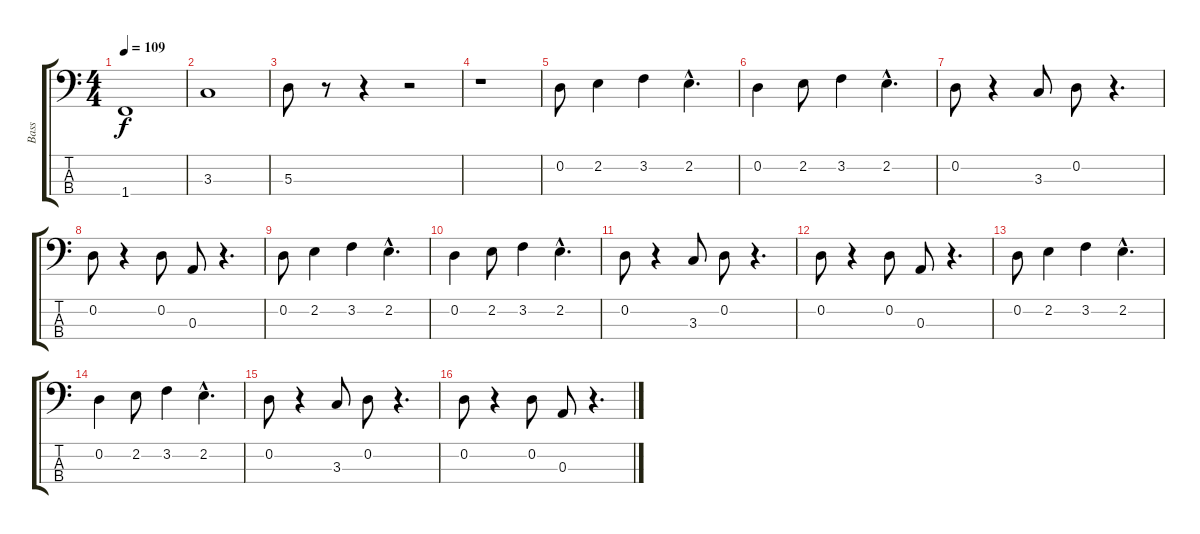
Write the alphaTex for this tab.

\track ("Bass" "Bass") {instrument fretlessbass}
\staff {score tabs}
\tuning (G2 D2 A1 E1) {hide}
\ts (4 4)
\tempo 109
\clef f4
\ks c
1.4.1{dy f} |
3.3.1 |
5.3.8 r.8 r.4 r.2 |
r.1 |
0.2.8 2.2.4 3.2.4 2.2{hac}.4{d} |
0.2.4 2.2.8 3.2.4 2.2{hac}.4{d} |
0.2.8 r.4 3.3.8 0.2.8 r.4{d} |
0.2.8 r.4 0.2.8 0.3.8 r.4{d} |
0.2.8 2.2.4 3.2.4 2.2{hac}.4{d} |
0.2.4 2.2.8 3.2.4 2.2{hac}.4{d} |
0.2.8 r.4 3.3.8 0.2.8 r.4{d} |
0.2.8 r.4 0.2.8 0.3.8 r.4{d} |
0.2.8 2.2.4 3.2.4 2.2{hac}.4{d} |
0.2.4 2.2.8 3.2.4 2.2{hac}.4{d} |
0.2.8 r.4 3.3.8 0.2.8 r.4{d} |
0.2.8 r.4 0.2.8 0.3.8 r.4{d}
